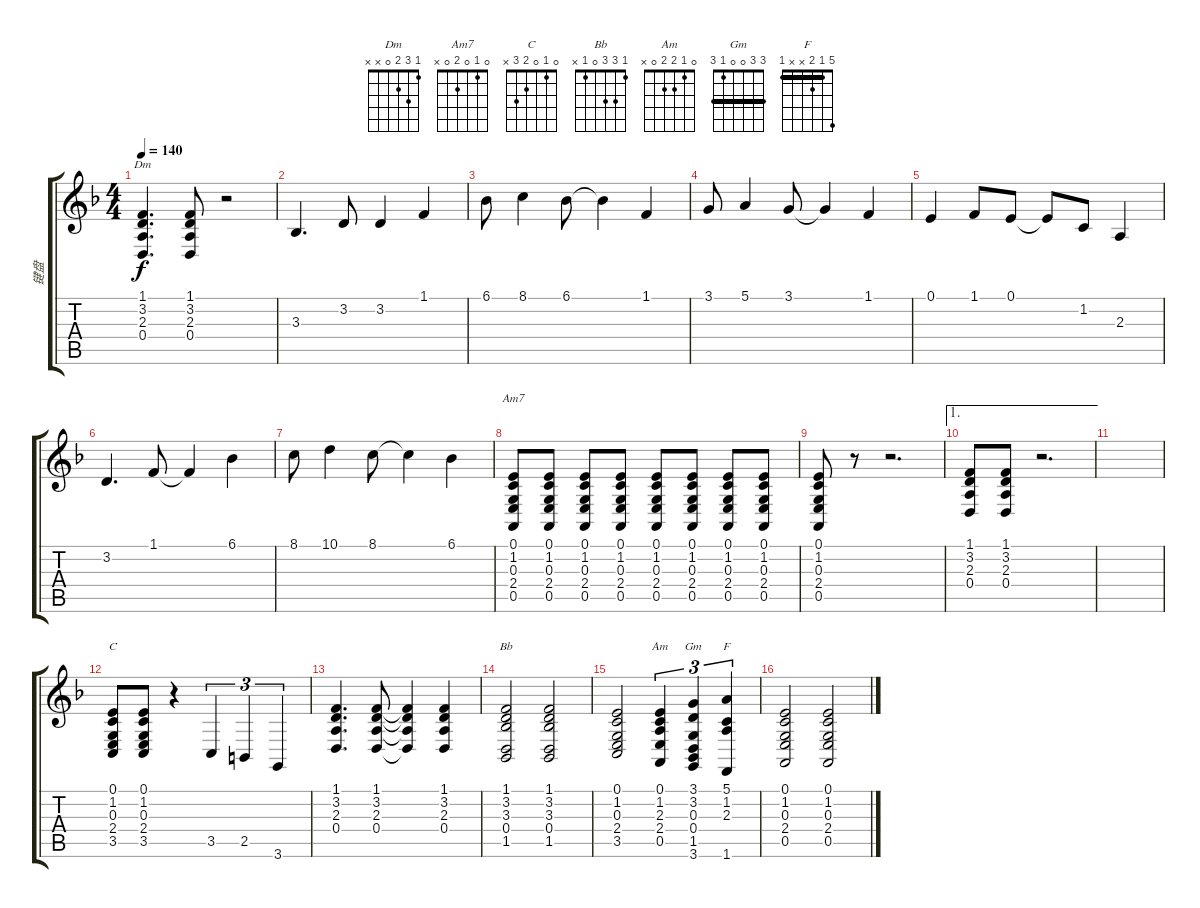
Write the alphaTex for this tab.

\track ("键盘" "键盘") {instrument stringensemble1}
\staff {score tabs}
\tuning (E4 B3 G3 D3 A2 E2) {hide}
\chord ("Dm" 1 3 2 0 x x)
\chord ("Am7" 0 1 0 2 0 x)
\chord ("C" 0 1 0 2 3 x)
\chord ("Bb" 1 3 3 0 1 x)
\chord ("Am" 0 1 2 2 0 x)
\chord ("Gm" 3 3 0 0 1 3) {barre 3}
\chord ("F" 5 1 2 x x 1) {barre 1}
\ts (4 4)
\tempo 140
\clef g2
\ks f
(1.1 3.2 2.3 0.4).4{d ch "Dm" dy f} (1.1 3.2 2.3 0.4).8 r.2 |
3.3.4{d volume 13} 3.2.8{volume 13} 3.2.4{volume 13} 1.1.4{volume 13} |
6.1.8{volume 13} 8.1.4{volume 13} 6.1.8{volume 13} 6.1{t}.4{volume 13} 1.1.4{volume 13} |
3.1.8{volume 13} 5.1.4{volume 13} 3.1.8{volume 13} 3.1{t}.4{volume 13} 1.1.4{volume 13} |
0.1.4{volume 13} 1.1.8{volume 13} 0.1.8{volume 13} 0.1{t}.8{volume 13} 1.2.8{volume 13} 2.3.4{volume 14} |
3.2.4{d volume 14} 1.1.8{volume 13} 1.1{t}.4{volume 13} 6.1.4{volume 13} |
8.1.8{volume 13} 10.1.4{volume 13} 8.1.8{volume 13} 8.1{t}.4{volume 14} 6.1.4{volume 13} |
(0.1 1.2 0.3 2.4 0.5).8{ch "Am7"} (0.1 1.2 0.3 2.4 0.5).8 (0.1 1.2 0.3 2.4 0.5).8 (0.1 1.2 0.3 2.4 0.5).8 (0.1 1.2 0.3 2.4 0.5).8 (0.1 1.2 0.3 2.4 0.5).8 (0.1 1.2 0.3 2.4 0.5).8 (0.1 1.2 0.3 2.4 0.5).8 |
(0.1 1.2 0.3 2.4 0.5).8 r.8 r.2{d} |
\ae 1
(1.1 3.2 2.3 0.4).8 (1.1 3.2 2.3 0.4).8 r.2{d} |
|
(0.1 1.2 0.3 2.4 3.5).8{ch "C"} (0.1 1.2 0.3 2.4 3.5).8 r.4 3.5.4{tu (3 2)} 2.5.4{tu (3 2)} 3.6.4{tu (3 2)} |
(1.1 3.2 2.3 0.4).4{d} (1.1 3.2 2.3 0.4).8 (1.1{t} 3.2{t} 2.3{t} 0.4{t}).4 (1.1 3.2 2.3 0.4).4 |
(1.1 3.2 3.3 0.4 1.5).2{ch "Bb"} (1.1 3.2 3.3 0.4 1.5).2 |
(0.1 1.2 0.3 2.4 3.5).2 (0.1 1.2 2.3 2.4 0.5).4{tu (3 2) ch "Am"} (3.1 3.2 0.3 0.4 1.5 3.6).4{tu (3 2) ch "Gm"} (5.1 1.2 2.3 1.6).4{tu (3 2) ch "F"} |
(0.1 1.2 0.3 2.4 0.5).2 (0.1 1.2 0.3 2.4 0.5).2
